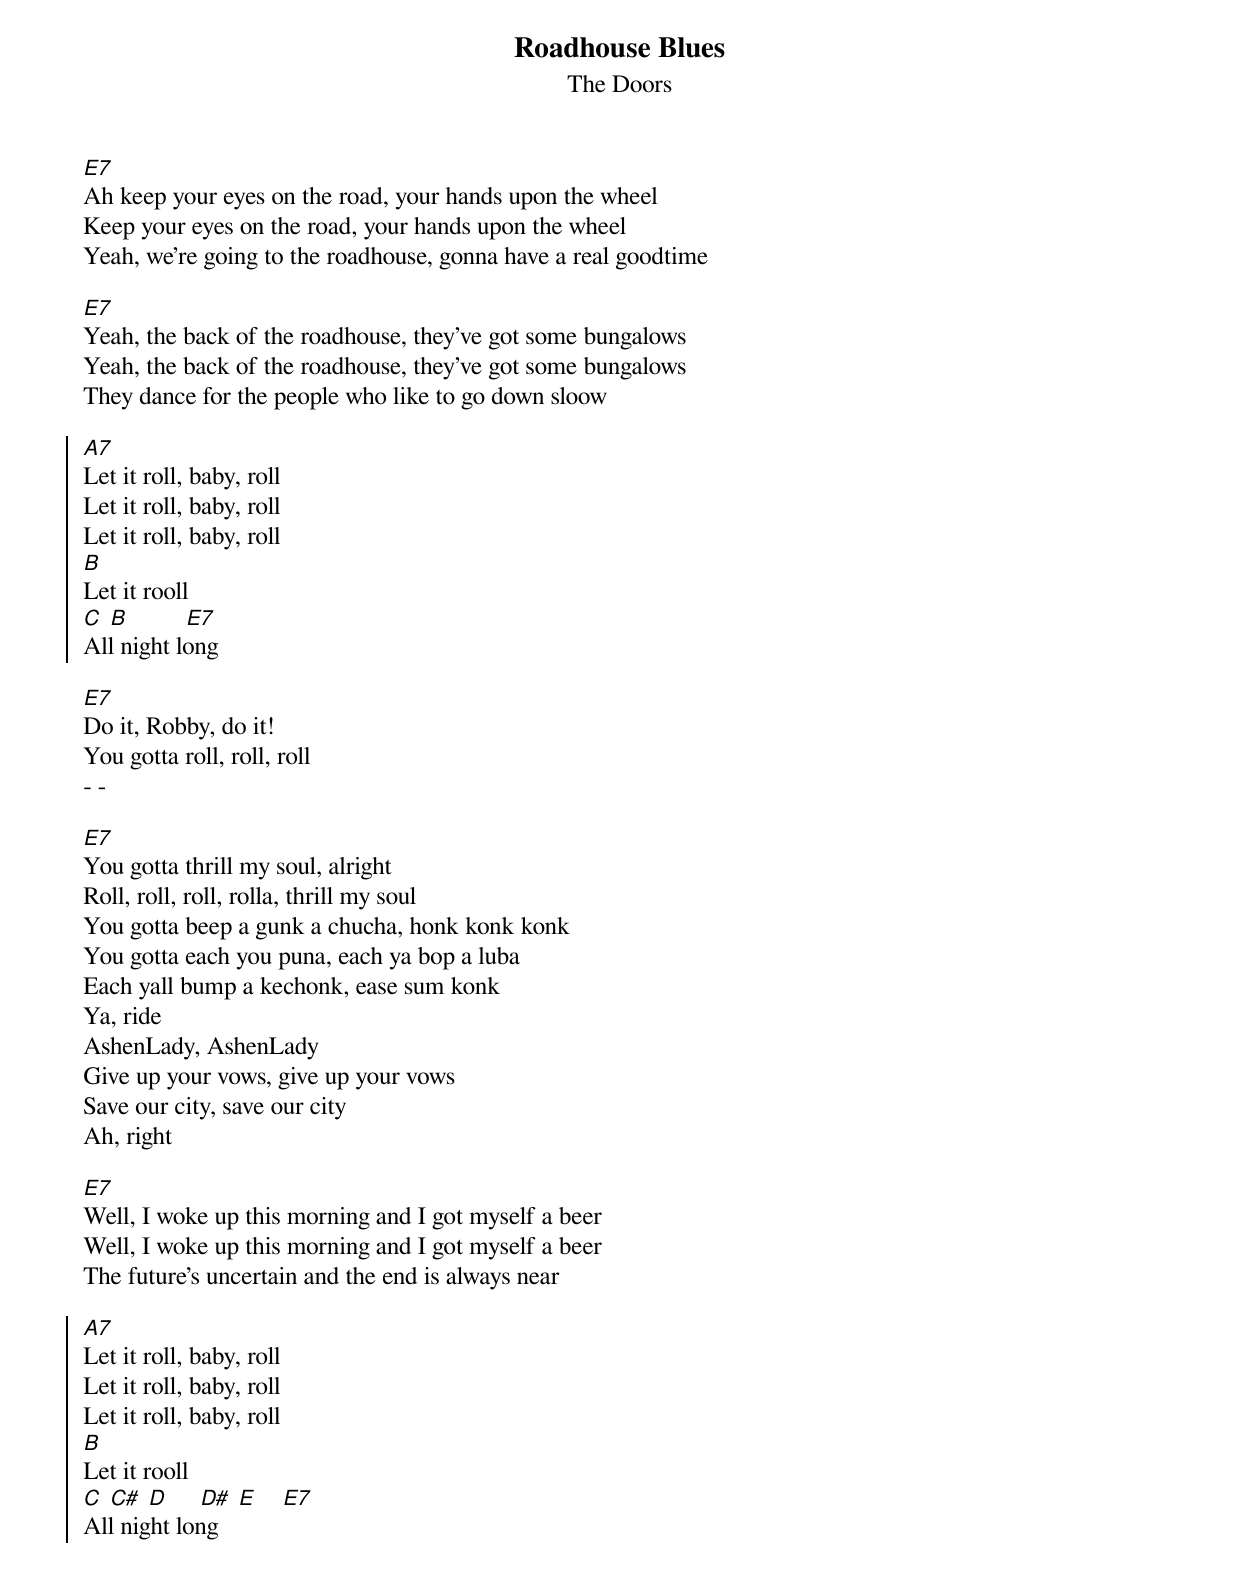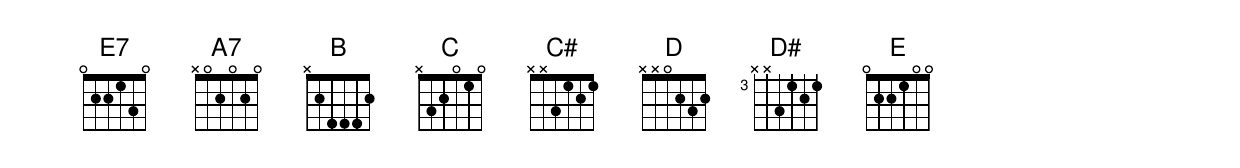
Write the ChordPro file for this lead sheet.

{t: Roadhouse Blues}
{st: The Doors}
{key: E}

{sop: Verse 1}
[E7]
Ah keep your eyes on the road, your hands upon the wheel
Keep your eyes on the road, your hands upon the wheel
Yeah, we're going to the roadhouse, gonna have a real goodtime
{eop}

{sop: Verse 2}
[E7]
Yeah, the back of the roadhouse, they've got some bungalows
Yeah, the back of the roadhouse, they've got some bungalows
They dance for the people who like to go down sloow
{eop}

{soc}
[A7]
Let it roll, baby, roll
Let it roll, baby, roll
Let it roll, baby, roll
[B]
Let it rooll
[C] [B]         [E7]
All night long
{eoc}

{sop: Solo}
[E7]
Do it, Robby, do it!
You gotta roll, roll, roll
- -
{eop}

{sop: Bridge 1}
[E7]
You gotta thrill my soul, alright
Roll, roll, roll, rolla, thrill my soul
You gotta beep a gunk a chucha, honk konk konk
You gotta each you puna, each ya bop a luba
Each yall bump a kechonk, ease sum konk
Ya, ride
AshenLady, AshenLady
Give up your vows, give up your vows
Save our city, save our city
Ah, right
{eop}

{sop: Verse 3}
[E7]
Well, I woke up this morning and I got myself a beer
Well, I woke up this morning and I got myself a beer
The future's uncertain and the end is always near
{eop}

{soc}
[A7]
Let it roll, baby, roll
Let it roll, baby, roll
Let it roll, baby, roll
[B]
Let it rooll
[C] [C#] [D]     [D#] [E]    [E7]
All night long
{eoc}
